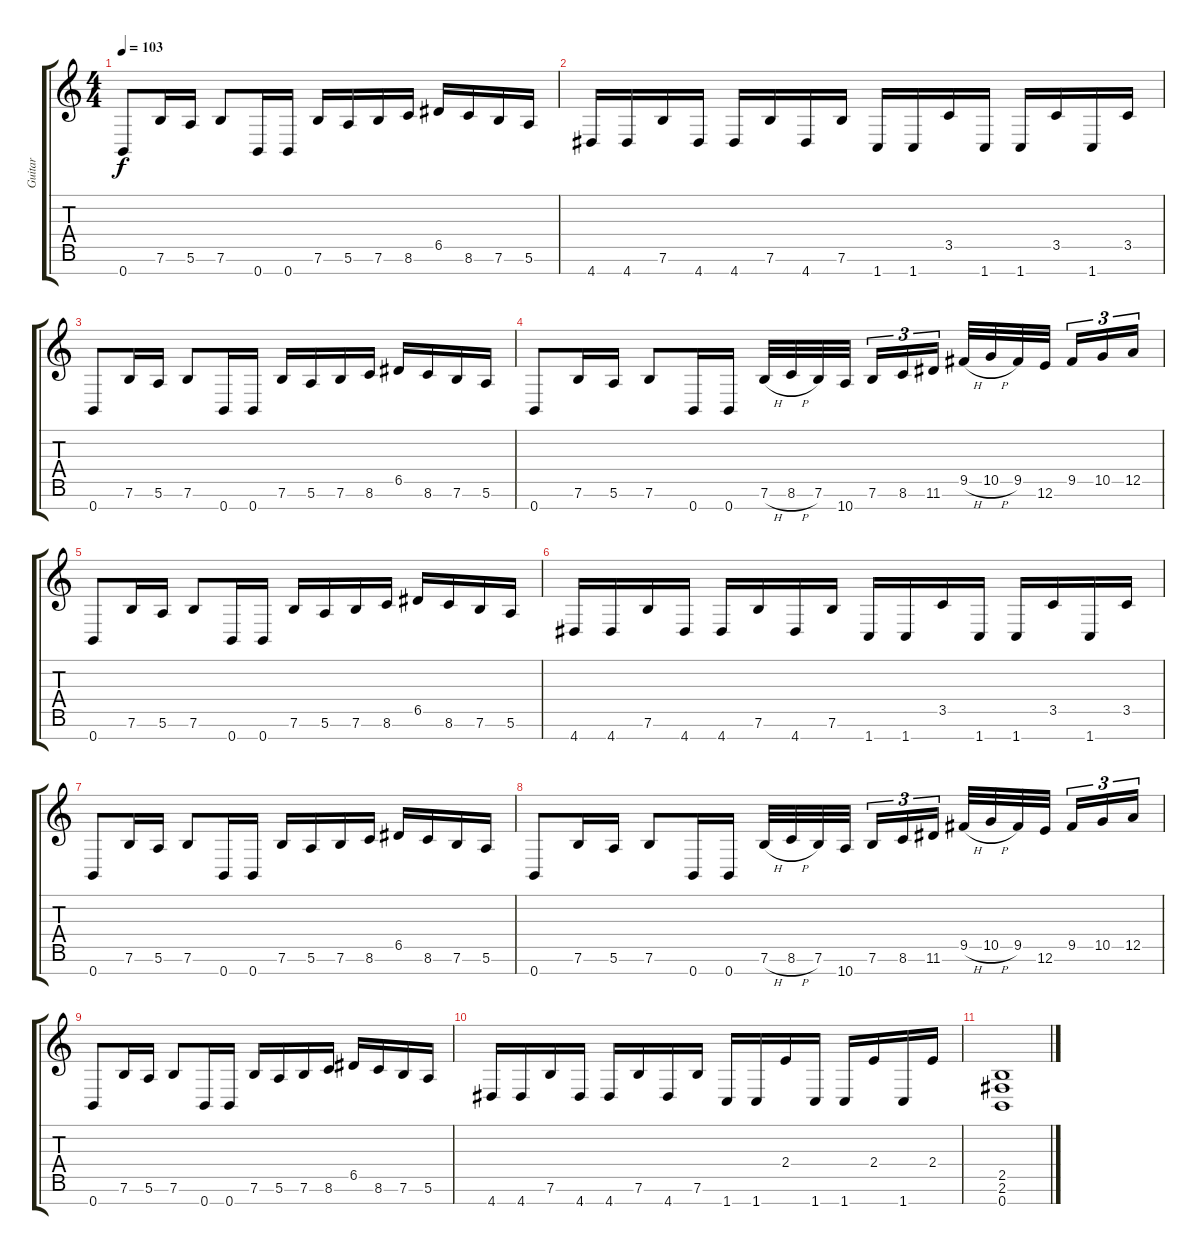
\track ("Guitar" "Guitar") {instrument distortionguitar}
\staff {score tabs}
\tuning (E4 B3 G3 D3 A2 E2 B1) {hide}
\ts (4 4)
\tempo 103
\clef g2
\ks c
0.7.8{dy f} 7.6.16 5.6.16 7.6.8 0.7.16 0.7.16 7.6.16 5.6.16 7.6.16 8.6.16 6.5.16 8.6.16 7.6.16 5.6.16 |
4.7.16 4.7.16 7.6.16 4.7.16 4.7.16 7.6.16 4.7.16 7.6.16 1.7.16 1.7.16 3.5.16 1.7.16 1.7.16 3.5.16 1.7.16 3.5.16 |
0.7.8 7.6.16 5.6.16 7.6.8 0.7.16 0.7.16 7.6.16 5.6.16 7.6.16 8.6.16 6.5.16 8.6.16 7.6.16 5.6.16 |
0.7.8 7.6.16 5.6.16 7.6.8 0.7.16 0.7.16 7.6{h}.32 8.6{h}.32 7.6.32 10.7.32{beam splitsecondary} 7.6.16{tu (3 2)} 8.6.16{tu (3 2)} 11.6.16{tu (3 2)} 9.5{h}.32 10.5{h}.32 9.5.32 12.6.32{beam splitsecondary} 9.5.16{tu (3 2)} 10.5.16{tu (3 2)} 12.5.16{tu (3 2)} |
0.7.8 7.6.16 5.6.16 7.6.8 0.7.16 0.7.16 7.6.16 5.6.16 7.6.16 8.6.16 6.5.16 8.6.16 7.6.16 5.6.16 |
4.7.16 4.7.16 7.6.16 4.7.16 4.7.16 7.6.16 4.7.16 7.6.16 1.7.16 1.7.16 3.5.16 1.7.16 1.7.16 3.5.16 1.7.16 3.5.16 |
0.7.8 7.6.16 5.6.16 7.6.8 0.7.16 0.7.16 7.6.16 5.6.16 7.6.16 8.6.16 6.5.16 8.6.16 7.6.16 5.6.16 |
0.7.8 7.6.16 5.6.16 7.6.8 0.7.16 0.7.16 7.6{h}.32 8.6{h}.32 7.6.32 10.7.32{beam splitsecondary} 7.6.16{tu (3 2)} 8.6.16{tu (3 2)} 11.6.16{tu (3 2)} 9.5{h}.32 10.5{h}.32 9.5.32 12.6.32{beam splitsecondary} 9.5.16{tu (3 2)} 10.5.16{tu (3 2)} 12.5.16{tu (3 2)} |
0.7.8 7.6.16 5.6.16 7.6.8 0.7.16 0.7.16 7.6.16 5.6.16 7.6.16 8.6.16 6.5.16 8.6.16 7.6.16 5.6.16 |
4.7.16 4.7.16 7.6.16 4.7.16 4.7.16 7.6.16 4.7.16 7.6.16 1.7.16 1.7.16 2.4.16 1.7.16 1.7.16 2.4.16 1.7.16 2.4.16 |
(2.5 2.6 0.7).1
